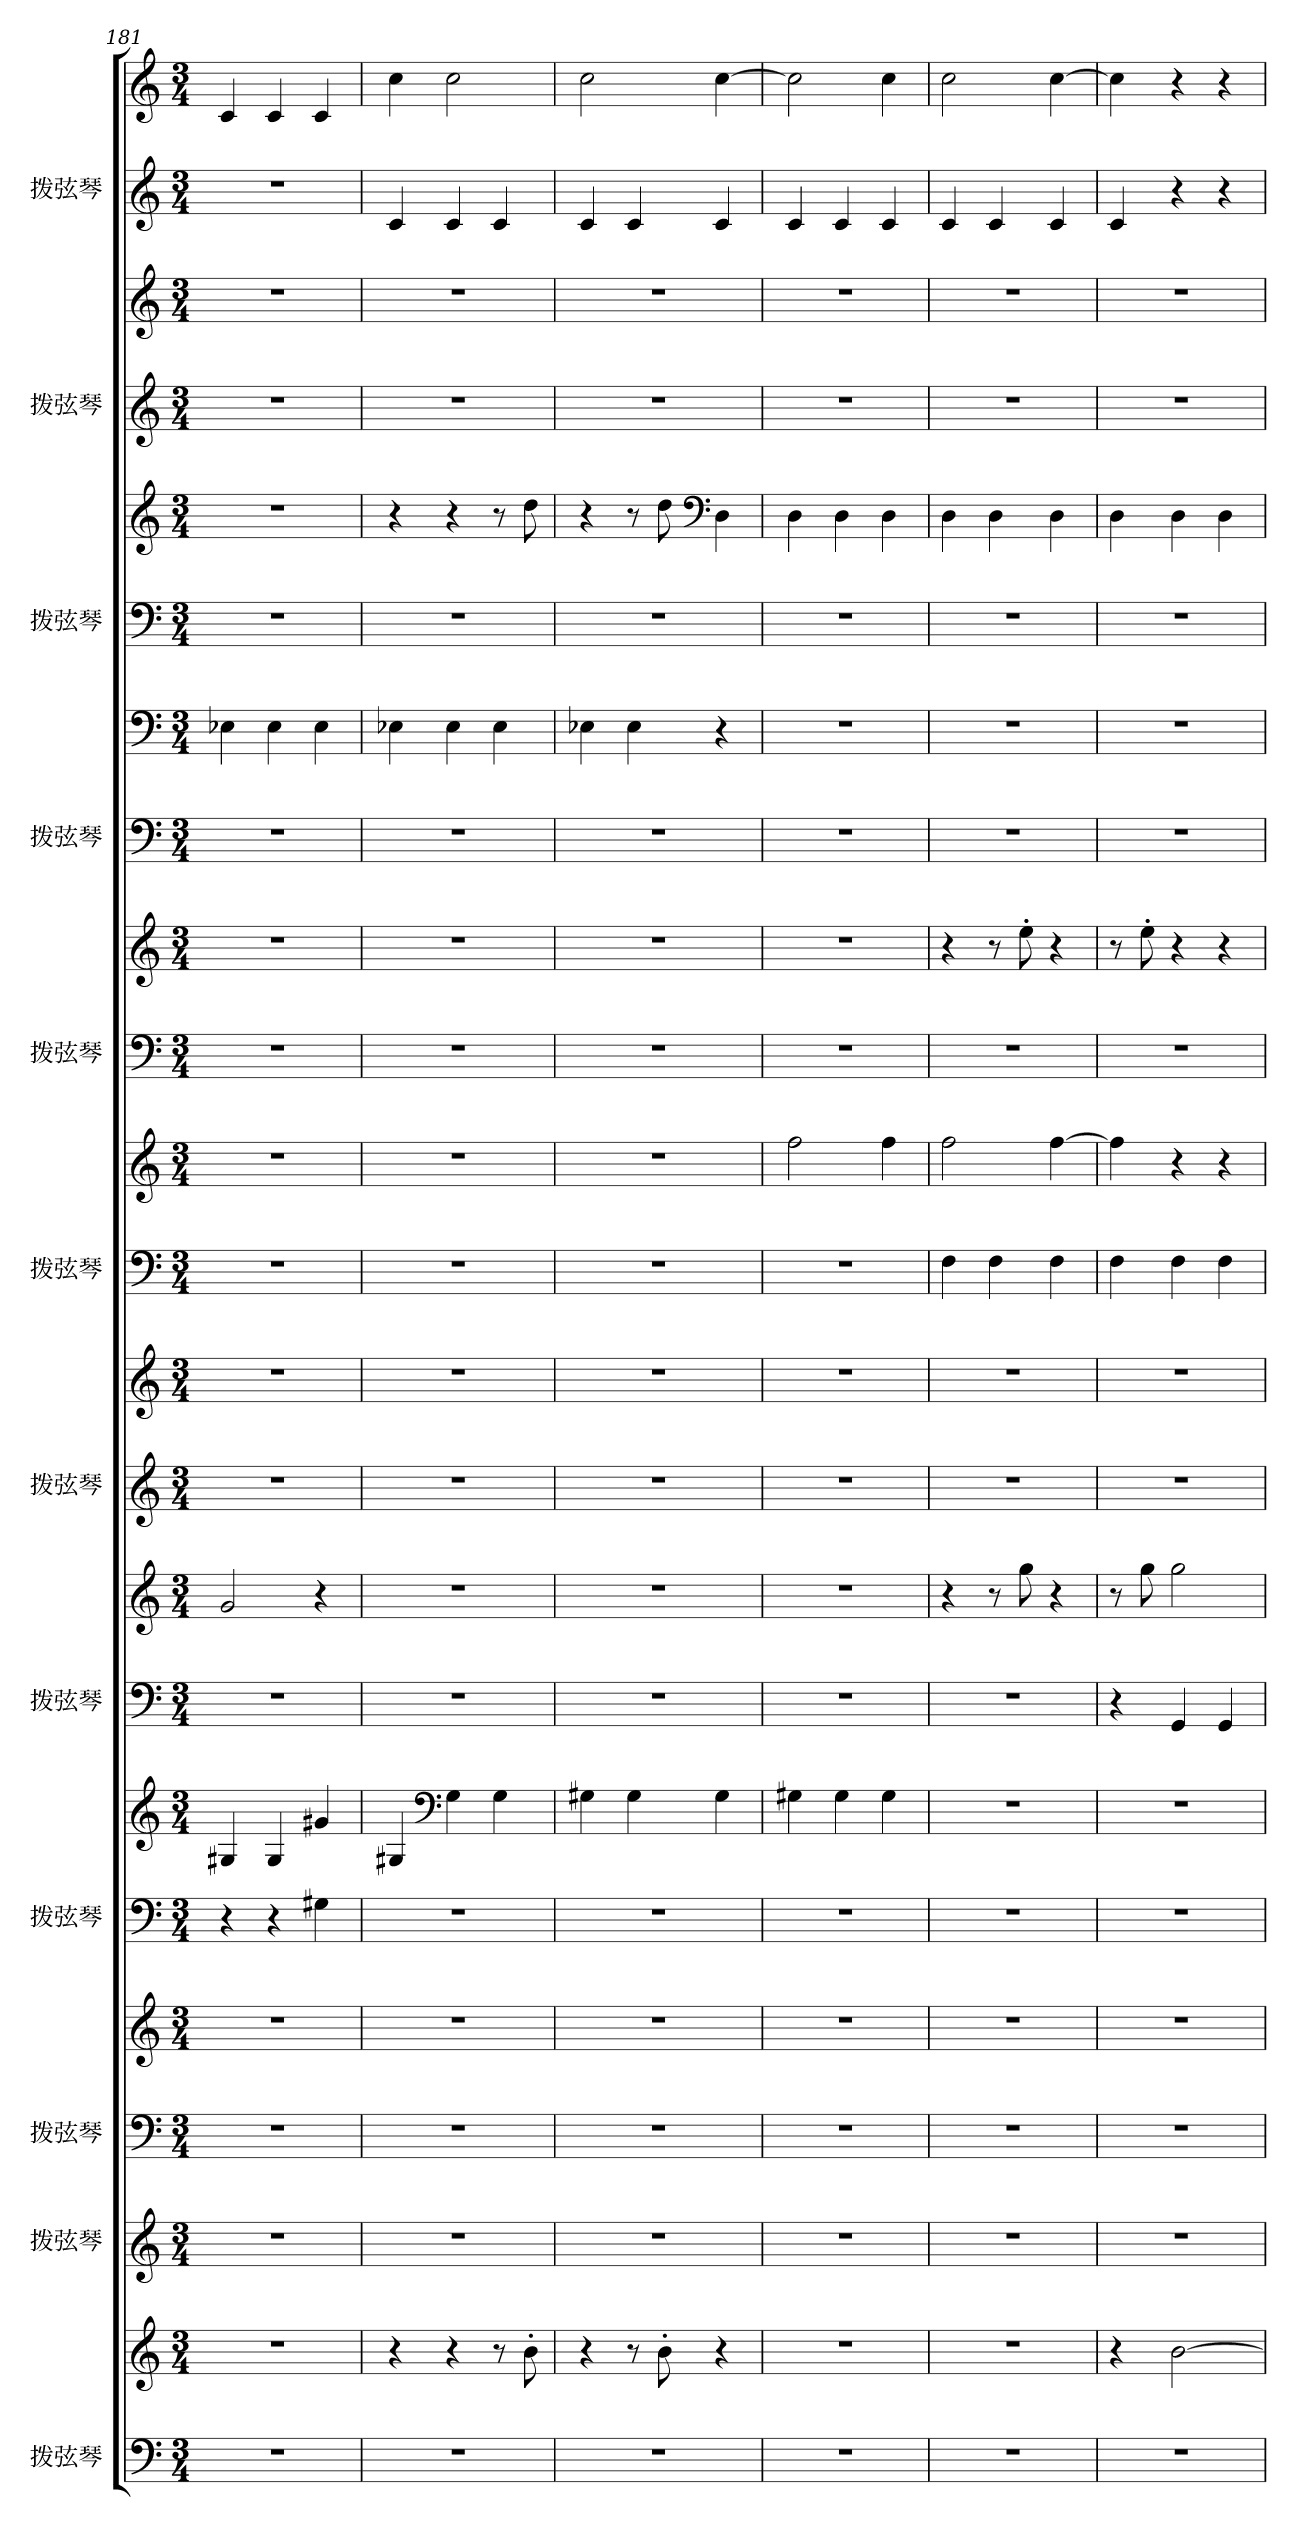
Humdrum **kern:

**kern	**kern	**kern	**kern	**kern	**kern	**kern	**kern	**kern	**kern	**kern	**kern	**kern	**kern	**kern	**kern	**kern	**kern	**kern	**kern	**kern	**kern	**kern
*part12	*part12	*part11	*part10	*part10	*part9	*part9	*part8	*part8	*part7	*part7	*part6	*part6	*part5	*part5	*part4	*part4	*part3	*part3	*part2	*part2	*part1	*part1
*staff23	*staff22	*staff21	*staff20	*staff19	*staff18	*staff17	*staff16	*staff15	*staff14	*staff13	*staff12	*staff11	*staff10	*staff9	*staff8	*staff7	*staff6	*staff5	*staff4	*staff3	*staff2	*staff1
*I"拨弦琴	*	*I"拨弦琴	*I"拨弦琴	*	*I"拨弦琴	*	*I"拨弦琴	*	*I"拨弦琴	*	*I"拨弦琴	*	*I"拨弦琴	*	*I"拨弦琴	*	*I"拨弦琴	*	*I"拨弦琴	*	*I"拨弦琴	*
*clefF4	*clefG2	*clefG2	*clefF4	*clefG2	*clefF4	*clefG2	*clefF4	*clefG2	*clefG2	*clefG2	*clefF4	*clefG2	*clefF4	*clefG2	*clefF4	*clefF4	*clefF4	*clefG2	*clefG2	*clefG2	*clefG2	*clefG2
*k[]	*k[]	*k[]	*k[]	*k[]	*k[]	*k[]	*k[]	*k[]	*k[]	*k[]	*k[]	*k[]	*k[]	*k[]	*k[]	*k[]	*k[]	*k[]	*k[]	*k[]	*k[]	*k[]
*M3/4	*M3/4	*M3/4	*M3/4	*M3/4	*M3/4	*M3/4	*M3/4	*M3/4	*M3/4	*M3/4	*M3/4	*M3/4	*M3/4	*M3/4	*M3/4	*M3/4	*M3/4	*M3/4	*M3/4	*M3/4	*M3/4	*M3/4
=181	=181	=181	=181	=181	=181	=181	=181	=181	=181	=181	=181	=181	=181	=181	=181	=181	=181	=181	=181	=181	=181	=181
2.r	2.r	2.r	2.r	2.r	4r	4G#X/	2.r	2g/	2.r	2.r	2.r	2.r	2.r	2.r	2.r	4E-X\	2.r	2.r	2.r	2.r	2.r	4c/
.	.	.	.	.	4r	4G#/	.	.	.	.	.	.	.	.	.	4E-\	.	.	.	.	.	4c/
.	.	.	.	.	4G#X\	4g#X/	.	4r	.	.	.	.	.	.	.	4E-\	.	.	.	.	.	4c/
!!LO:PB:g=z
=182	=182	=182	=182	=182	=182	=182	=182	=182	=182	=182	=182	=182	=182	=182	=182	=182	=182	=182	=182	=182	=182	=182
2.r	4r	2.r	2.r	2.r	2.r	4G#X/	2.r	2.r	2.r	2.r	2.r	2.r	2.r	2.r	2.r	4E-X\	2.r	4r	2.r	2.r	4c/	4cc\
*	*	*	*	*	*	*clefF4	*	*	*	*	*	*	*	*	*	*	*	*	*	*	*	*
.	4r	.	.	.	.	4G#\	.	.	.	.	.	.	.	.	.	4E-\	.	4r	.	.	4c/	2cc\
.	8r	.	.	.	.	4G#\	.	.	.	.	.	.	.	.	.	4E-\	.	8r	.	.	4c/	.
.	8b'\	.	.	.	.	.	.	.	.	.	.	.	.	.	.	.	.	8dd\	.	.	.	.
=183	=183	=183	=183	=183	=183	=183	=183	=183	=183	=183	=183	=183	=183	=183	=183	=183	=183	=183	=183	=183	=183	=183
2.r	4r	2.r	2.r	2.r	2.r	4G#X\	2.r	2.r	2.r	2.r	2.r	2.r	2.r	2.r	2.r	4E-X\	2.r	4r	2.r	2.r	4c/	2cc\
.	8r	.	.	.	.	4G#\	.	.	.	.	.	.	.	.	.	4E-\	.	8r	.	.	4c/	.
.	8b'\	.	.	.	.	.	.	.	.	.	.	.	.	.	.	.	.	8dd\	.	.	.	.
*	*	*	*	*	*	*	*	*	*	*	*	*	*	*	*	*	*	*clefF4	*	*	*	*
.	4r	.	.	.	.	4G#\	.	.	.	.	.	.	.	.	.	4r	.	4D\	.	.	4c/	[4cc\
=184	=184	=184	=184	=184	=184	=184	=184	=184	=184	=184	=184	=184	=184	=184	=184	=184	=184	=184	=184	=184	=184	=184
2.r	2.r	2.r	2.r	2.r	2.r	4G#X\	2.r	2.r	2.r	2.r	2.r	2ff\	2.r	2.r	2.r	2.r	2.r	4D\	2.r	2.r	4c/	2cc\]
.	.	.	.	.	.	4G#\	.	.	.	.	.	.	.	.	.	.	.	4D\	.	.	4c/	.
.	.	.	.	.	.	4G#\	.	.	.	.	.	4ff\	.	.	.	.	.	4D\	.	.	4c/	4cc\
=185	=185	=185	=185	=185	=185	=185	=185	=185	=185	=185	=185	=185	=185	=185	=185	=185	=185	=185	=185	=185	=185	=185
2.r	2.r	2.r	2.r	2.r	2.r	2.r	2.r	4r	2.r	2.r	4F\	2ff\	2.r	4r	2.r	2.r	2.r	4D\	2.r	2.r	4c/	2cc\
.	.	.	.	.	.	.	.	8r	.	.	4F\	.	.	8r	.	.	.	4D\	.	.	4c/	.
.	.	.	.	.	.	.	.	8gg\	.	.	.	.	.	8ee'\	.	.	.	.	.	.	.	.
.	.	.	.	.	.	.	.	4r	.	.	4F\	[4ff\	.	4r	.	.	.	4D\	.	.	4c/	[4cc\
=186	=186	=186	=186	=186	=186	=186	=186	=186	=186	=186	=186	=186	=186	=186	=186	=186	=186	=186	=186	=186	=186	=186
2.r	4r	2.r	2.r	2.r	2.r	2.r	4r	8r	2.r	2.r	4F\	4ff\]	2.r	8r	2.r	2.r	2.r	4D\	2.r	2.r	4c/	4cc\]
.	.	.	.	.	.	.	.	8gg\	.	.	.	.	.	8ee'\	.	.	.	.	.	.	.	.
.	[2b\	.	.	.	.	.	4GG/	2gg\	.	.	4F\	4r	.	4r	.	.	.	4D\	.	.	4r	4r
.	.	.	.	.	.	.	4GG/	.	.	.	4F\	4r	.	4r	.	.	.	4D\	.	.	4r	4r
=	=	=	=	=	=	=	=	=	=	=	=	=	=	=	=	=	=	=	=	=	=	=
*-	*-	*-	*-	*-	*-	*-	*-	*-	*-	*-	*-	*-	*-	*-	*-	*-	*-	*-	*-	*-	*-	*-
